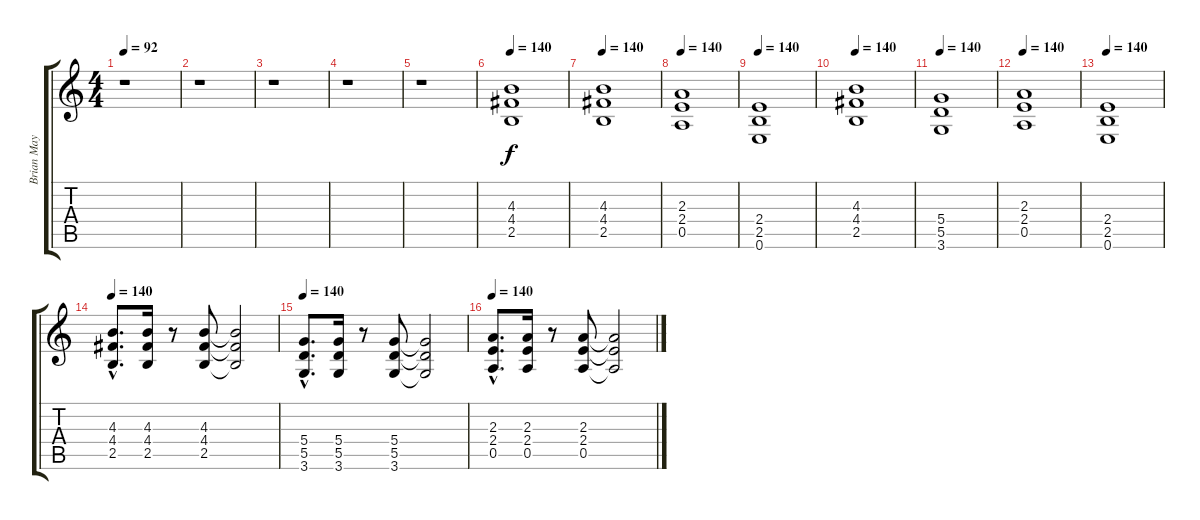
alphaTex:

\track ("Brian May Gtr 3" "Brian May ") {instrument distortionguitar}
\staff {score tabs}
\tuning (E4 B3 G3 D3 A2 E2) {hide}
\ts (4 4)
\tempo 92
\clef g2
\ks c
r.1{dy f} |
r.1 |
r.1 |
r.1 |
r.1 |
\tempo 140
(4.3 4.4 2.5).1 |
\tempo 140
(4.3 4.4 2.5).1 |
\tempo 140
(2.3 2.4 0.5).1 |
\tempo 140
(2.4 2.5 0.6).1 |
\tempo 140
(4.3 4.4 2.5).1 |
\tempo 140
(5.4 5.5 3.6).1 |
\tempo 140
(2.3 2.4 0.5).1 |
\tempo 140
(2.4 2.5 0.6).1 |
\tempo 140
(4.3{hac} 4.4{hac} 2.5{hac}).8{d} (4.3 4.4 2.5).16 r.8 (4.3 4.4 2.5).8 (4.3{t} 4.4{t} 2.5{t}).2 |
\tempo 140
(5.4{hac} 5.5{hac} 3.6{hac}).8{d} (5.4 5.5 3.6).16 r.8 (5.4 5.5 3.6).8 (5.4{t} 5.5{t} 3.6{t}).2 |
\tempo 140
(2.3{hac} 2.4{hac} 0.5{hac}).8{d} (2.3 2.4 0.5).16 r.8 (2.3 2.4 0.5).8 (2.3{t} 2.4{t} 0.5{t}).2
